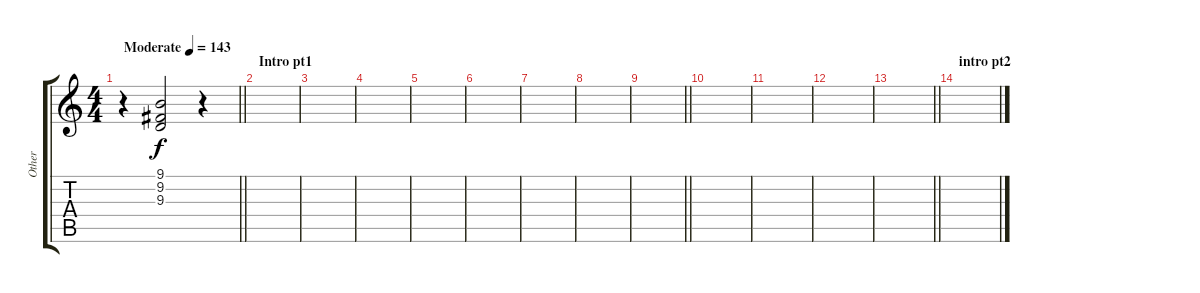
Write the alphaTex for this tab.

\track ("Other" "Other") {instrument reversecymbal}
\staff {score tabs}
\tuning (D4 A3 F3 C3 G2 C2) {hide}
\ts (4 4)
\tempo (143 "Moderate")
\clef g2
\barLineRight lightlight
\ks c
r.4{dy f instrument reversecymbal} (9.1 9.2 9.3).2 r.4 |
\section ("" "Intro pt1")
|
|
|
|
|
|
|
\barLineRight lightlight
|
|
|
|
\barLineRight lightlight
|
\section ("" "intro pt2")
